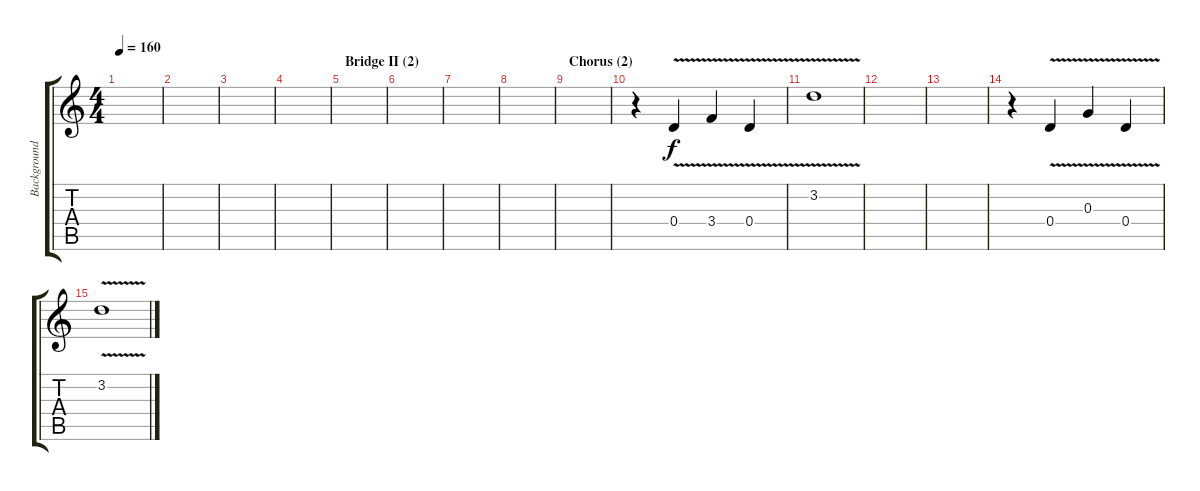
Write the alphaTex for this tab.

\track ("Background Guitar" "Background") {instrument overdrivenguitar}
\staff {score tabs}
\tuning (E4 B3 G3 D3 A2 D2) {hide}
\ts (4 4)
\tempo 160
\clef g2
\ks c
|
|
|
|
\section ("" "Bridge II (2)")
|
|
|
|
\section ("" "Chorus (2)")
|
r.4 0.4{v}.4 3.4{v}.4 0.4{v}.4 |
3.2{v}.1 |
|
|
r.4 0.4{v}.4 0.3{v}.4 0.4{v}.4 |
3.2{v}.1
